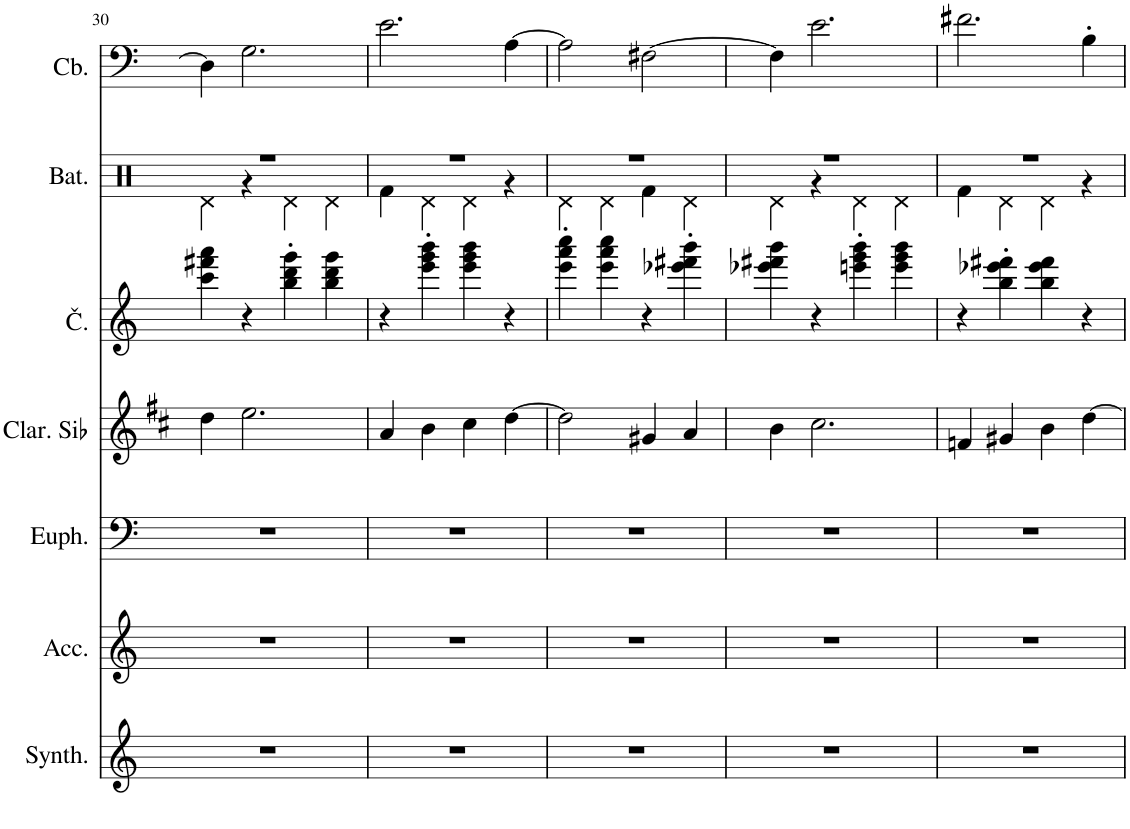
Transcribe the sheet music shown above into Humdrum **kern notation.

**kern	**kern	**kern	**kern	**kern	**kern	**kern
*part7	*part6	*part5	*part4	*part3	*part2	*part1
*staff7	*staff6	*staff5	*staff4	*staff3	*staff2	*staff1
*I"Synthétiseur Pad, Pad 3 (polysynth)	*I"Accordéon , Accordion	*I"Euphonium, Tuba	*I"Clarinette en Sib	*I"Čelo, Acoustic Guitar (nylon)	*I"Batterie	*I"Contrebasse, Acoustic Bass
*I'Synth.	*I'Acc.	*I'Euph.	*I'Clar. Sib	*	*I'Bat.	*I'Cb.
!!LO:PB:g=z
*clefG2	*clefG2	*clefF4	*clefG2	*clefG2	*clefX	*clefF4
*	*	*	*Trd1c2	*Trd14c24	*	*Trd7c12
*k[]	*k[]	*k[]	*k[f#c#]	*k[]	*k[]	*k[]
*M4/4	*M4/4	*M4/4	*M4/4	*M4/4	*M4/4	*M4/4
=30	=30	=30	=30	=30	=30	=30
*	*	*	*	*	*^	*
1r	1r	1r	4dd\	4ccc\ 4fff#X\ 4aaa\	1r	4Rd\	4D\]
.	.	.	2.ee\	4r	.	4r	2.G\
.	.	.	.	4bb\' 4ddd\' 4ggg\'	.	4Rd\	.
.	.	.	.	4bb\ 4ddd\ 4ggg\	.	4Rd\	.
=31	=31	=31	=31	=31	=31	=31	=31
1r	1r	1r	4a/	4r	1r	4Rf\	2.e\
.	.	.	4b\	4eee\' 4ggg\' 4bbb\'	.	4Rd\	.
.	.	.	4cc#\	4eee\ 4ggg\ 4bbb\	.	4Rd\	.
.	.	.	[4dd\	4r	.	4r	[4A\
=32	=32	=32	=32	=32	=32	=32	=32
1r	1r	1r	2dd\]	4eee\' 4aaa\' 4cccc\'	1r	4Rd\	2A\]
.	.	.	.	4eee\ 4aaa\ 4cccc\	.	4Rd\	.
.	.	.	4g#X/	4r	.	4Rf\	[2F#X\
.	.	.	4a/	4eee-X\' 4fff#X\' 4bbb\'	.	4Rd\	.
=33	=33	=33	=33	=33	=33	=33	=33
1r	1r	1r	4b\	4eee-X\ 4fff#X\ 4bbb\	1r	4Rd\	4F#\]
.	.	.	2.cc#\	4r	.	4r	2.e\
.	.	.	.	4eeen\' 4ggg\' 4bbb\'	.	4Rd\	.
.	.	.	.	4eee\ 4ggg\ 4bbb\	.	4Rd\	.
=34	=34	=34	=34	=34	=34	=34	=34
1r	1r	1r	4fn/	4r	1r	4Rf\	2.f#X\
.	.	.	4g#X/	4bb\' 4eee-X\' 4fff#X\'	.	4Rd\	.
.	.	.	4b\	4bb\ 4eee-\ 4fff#\	.	4Rd\	.
.	.	.	[4dd\	4r	.	4r	4B'\
*	*	*	*	*	*v	*v	*
=	=	=	=	=	=	=
*-	*-	*-	*-	*-	*-	*-
